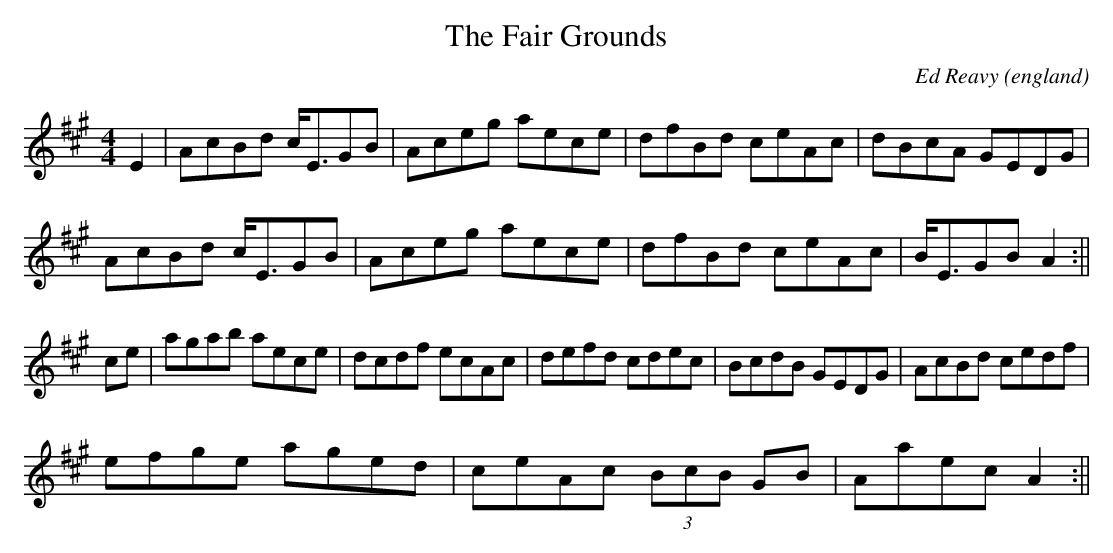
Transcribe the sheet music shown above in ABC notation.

X:1
T:The Fair Grounds
O:england
C:Ed Reavy
M:4/4
L:1/8
K:A
E2|AcBd c<EGB|Aceg aece|dfBd ceAc|dBcA GEDG|
AcBd c<EGB|Aceg aece|dfBd ceAc|B<EGB A2:||
ce|agab aece|dcdf ecAc|defd cdec|BcdB GEDG|AcBd cedf|
efge aged|ceAc (3BcB GB|Aaec A2:||
